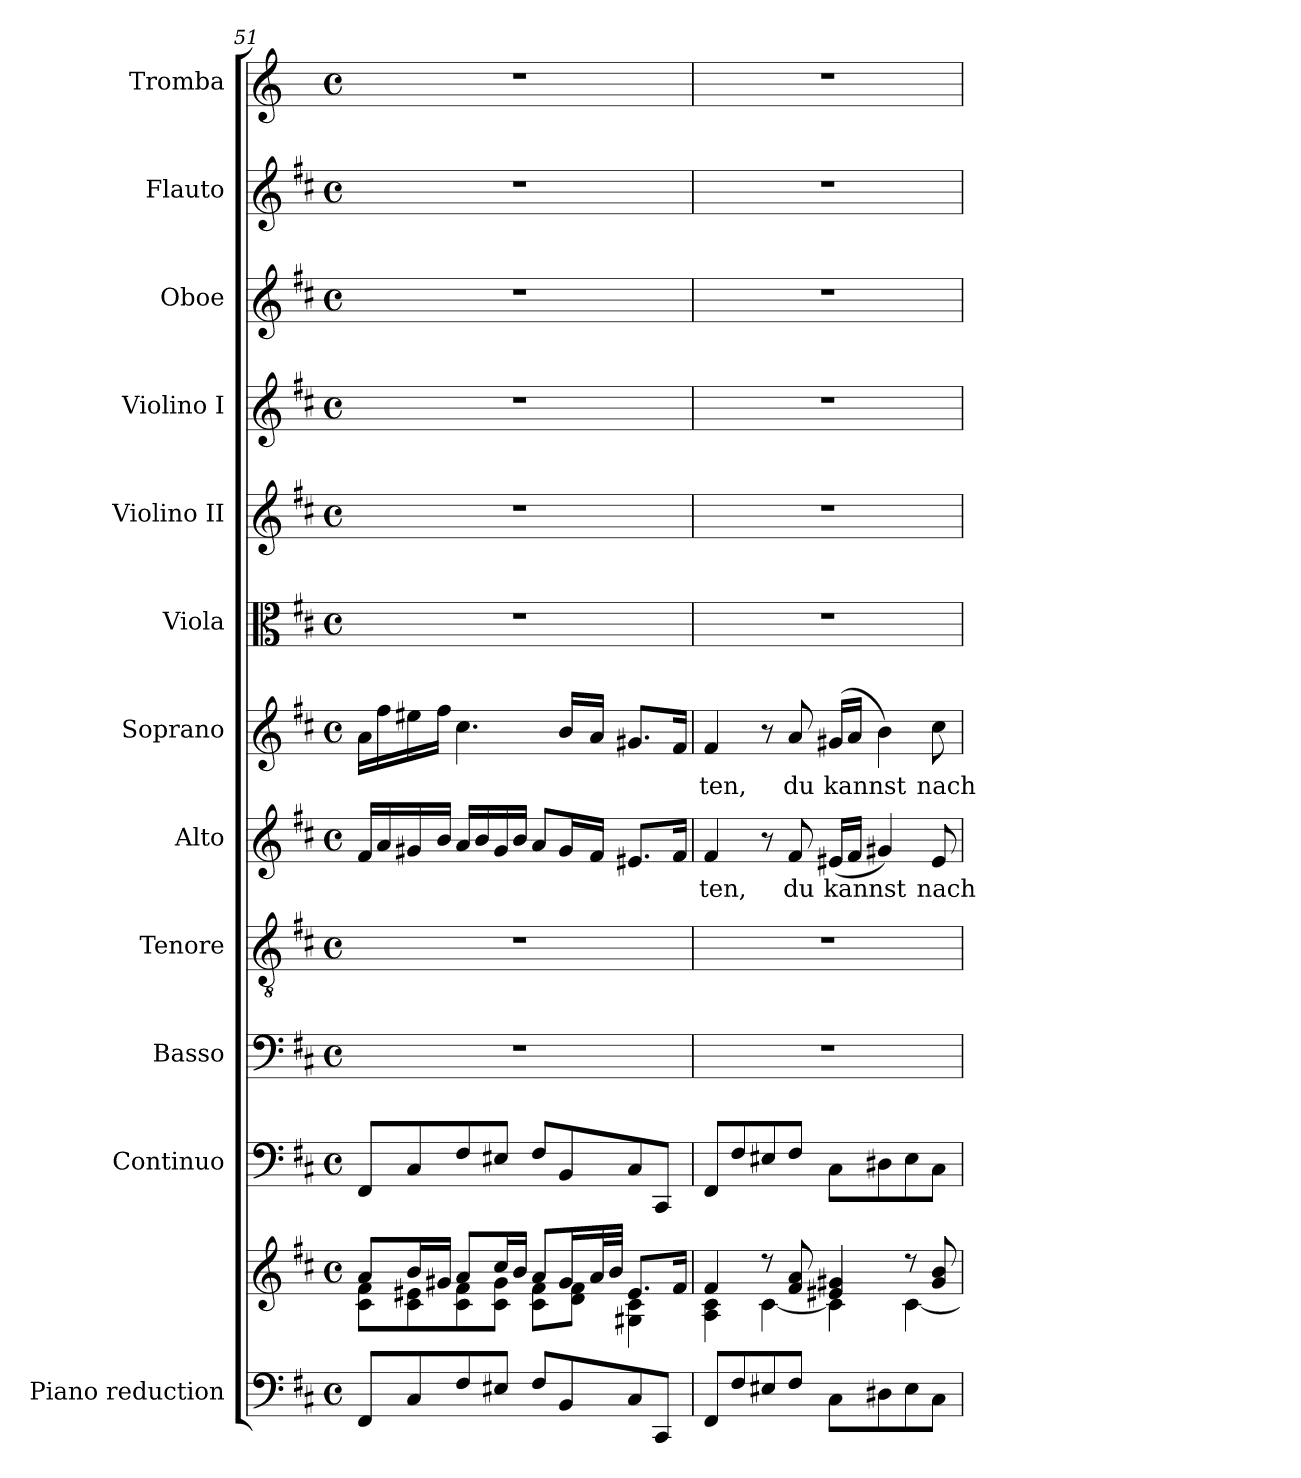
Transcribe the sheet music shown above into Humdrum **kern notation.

**kern	**kern	**kern	**kern	**kern	**kern	**text	**kern	**text	**kern	**kern	**kern	**kern	**kern	**kern
*part12	*part12	*part11	*part10	*part9	*part8	*part8	*part7	*part7	*part6	*part5	*part4	*part3	*part2	*part1
*staff13	*staff12	*staff11	*staff10	*staff9	*staff8	*staff8	*staff7	*staff7	*staff6	*staff5	*staff4	*staff3	*staff2	*staff1
*I"Piano reduction	*	*I"Continuo	*I"Basso	*I"Tenore	*I"Alto	*	*I"Soprano	*	*I"Viola	*I"Violino II	*I"Violino I	*I"Oboe	*I"Flauto	*I"Tromba
*I'Pno	*	*	*	*	*	*	*	*	*I'Vla	*I'Vln	*I'Vln	*I'Ob	*I'Fl	*
*clefF4	*clefG2	*clefF4	*clefF4	*clefGv2	*clefG2	*	*clefG2	*	*clefC3	*clefG2	*clefG2	*clefG2	*clefG2	*clefG2
*	*	*	*	*	*	*	*	*	*	*	*	*	*	*ITrd-1c-2
*k[f#c#]	*k[f#c#]	*k[f#c#]	*k[f#c#]	*k[f#c#]	*k[f#c#]	*	*k[f#c#]	*	*k[f#c#]	*k[f#c#]	*k[f#c#]	*k[f#c#]	*k[f#c#]	*k[f#c#]
*M4/4	*M4/4	*M4/4	*M4/4	*M4/4	*M4/4	*	*M4/4	*	*M4/4	*M4/4	*M4/4	*M4/4	*M4/4	*M4/4
*met(c)	*met(c)	*met(c)	*met(c)	*met(c)	*met(c)	*	*met(c)	*	*met(c)	*met(c)	*met(c)	*met(c)	*met(c)	*met(c)
=51	=51	=51	=51	=51	=51	=51	=51	=51	=51	=51	=51	=51	=51	=51
*	*^	*	*	*	*	*	*	*	*	*	*	*	*	*
8FF#/L	8a/L	8c#\ 8f#\L	8FF#/L	1r	1r	16f#/LL	.	16a\LL	.	1r	1r	1r	1r	1r	1r
.	.	.	.	.	.	16a/	.	16ff#\	.	.	.	.	.	.	.
8C#/	16b/L	8c#\ 8e#X\	8C#/	.	.	16g#X/	.	16ee#X\	.	.	.	.	.	.	.
.	16g#X/JJ	.	.	.	.	16b/JJ	.	16ff#\JJ	.	.	.	.	.	.	.
8F#/	8a/L	8c#\ 8f#\	8F#/	.	.	16a/LL	.	4.cc#\	.	.	.	.	.	.	.
.	.	.	.	.	.	16b/	.	.	.	.	.	.	.	.	.
8E#X/J	16cc#/L	8c#\ 8g#\J	8E#X/J	.	.	16g#/	.	.	.	.	.	.	.	.	.
.	16b/JJ	.	.	.	.	16b/JJ	.	.	.	.	.	.	.	.	.
8F#/L	8a/L	8c#\ 8f#\L	8F#/L	.	.	8a/L	.	.	.	.	.	.	.	.	.
8BB/	16g#/L	8d\ 8f#\J	8BB/	.	.	16g#/L	.	16b/LL	.	.	.	.	.	.	.
.	32a/L	.	.	.	.	16f#/JJ	.	16a/JJ	.	.	.	.	.	.	.
.	32b/JJJ	.	.	.	.	.	.	.	.	.	.	.	.	.	.
8C#/	8.e#/L	4G#X\ 4c#\	8C#/	.	.	8.e#X/L	.	8.g#X/L	.	.	.	.	.	.	.
8CC#/J	.	.	8CC#/J	.	.	.	.	.	.	.	.	.	.	.	.
.	16f#/Jk	.	.	.	.	16f#/Jk	.	16f#/Jk	.	.	.	.	.	.	.
=52	=52	=52	=52	=52	=52	=52	=52	=52	=52	=52	=52	=52	=52	=52	=52
!	!	!	!	!	!	!	!LO:LY:b	!	!LO:LY:b	!	!	!	!	!	!
8FF#/L	4f#/	4A\ 4c#\	8FF#/L	1r	1r	4f#/	-ten,	4f#/	-ten,	1r	1r	1r	1r	1r	1r
8F#/	.	.	8F#/	.	.	.	.	.	.	.	.	.	.	.	.
8E#X/	8r	[4c#\	8E#X/	.	.	8r	.	8r	.	.	.	.	.	.	.
!	!	!	!	!	!	!	!LO:LY:b	!	!LO:LY:b	!	!	!	!	!	!
8F#/J	8f#/ 8a/	.	8F#/J	.	.	8f#/	du	8a/	du	.	.	.	.	.	.
!	!	!	!	!	!	!	!LO:LY:b	!	!LO:LY:b	!	!	!	!	!	!
8C#\L	4e#X/ 4g#X/	4c#\]	8C#\L	.	.	(<16e#X/LL	kannst	(>16g#X/LL	kannst	.	.	.	.	.	.
.	.	.	.	.	.	16f#/JJ	.	16a/JJ	.	.	.	.	.	.	.
8D#X\	.	.	8D#X\	.	.	4g#X/)	.	4b\)	.	.	.	.	.	.	.
8E#\	8r	[4c#\	8E#\	.	.	.	.	.	.	.	.	.	.	.	.
!	!	!	!	!	!	!	!LO:LY:b	!	!LO:LY:b	!	!	!	!	!	!
8C#\J	8g#/ 8b/	.	8C#\J	.	.	8e#/	nach	8cc#\	nach	.	.	.	.	.	.
*	*v	*v	*	*	*	*	*	*	*	*	*	*	*	*	*
=	=	=	=	=	=	=	=	=	=	=	=	=	=	=
*-	*-	*-	*-	*-	*-	*-	*-	*-	*-	*-	*-	*-	*-	*-
